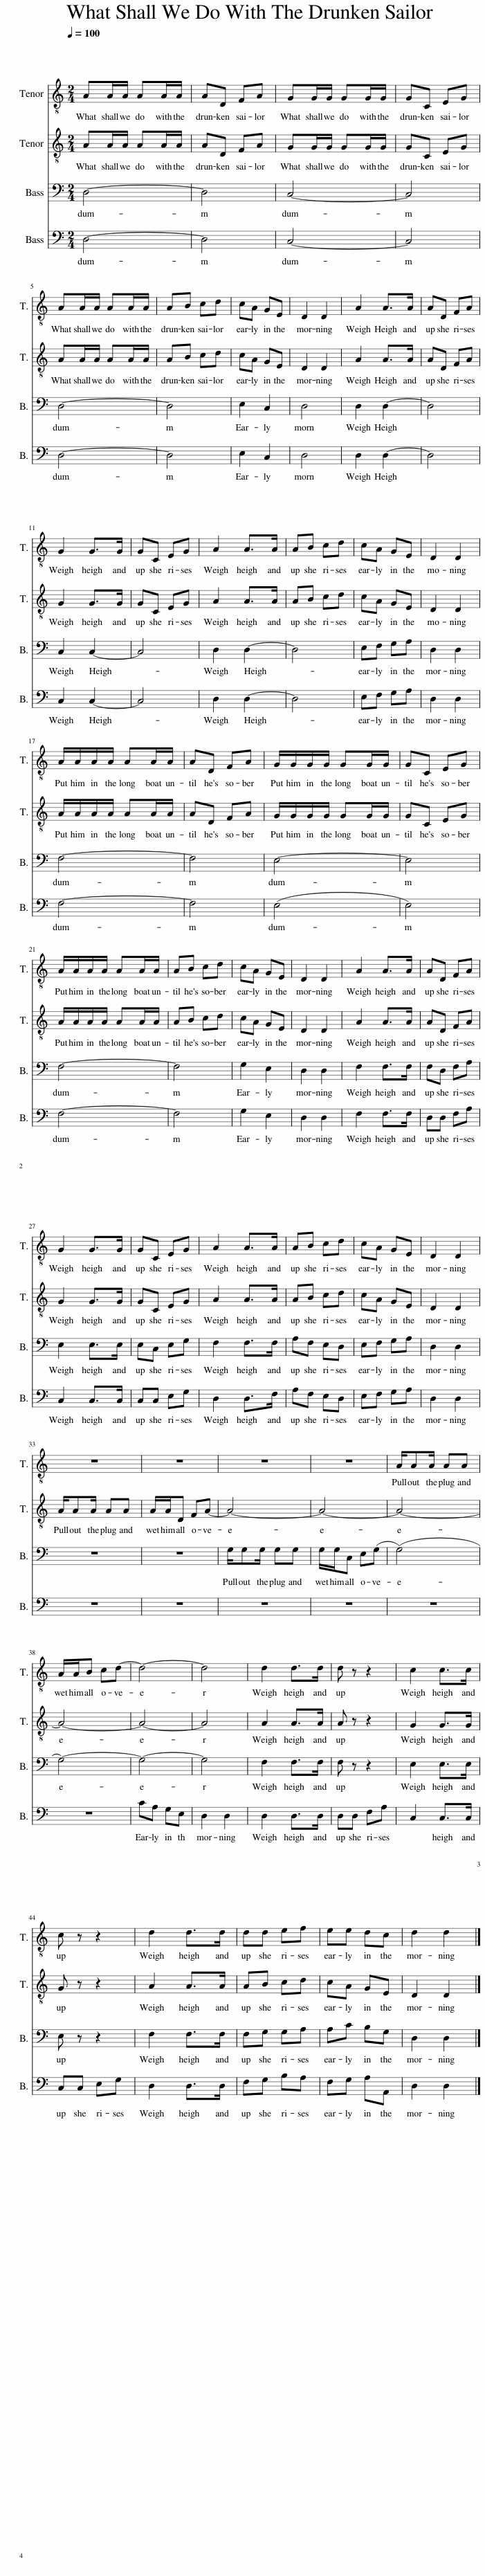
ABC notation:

X:1
%%score 1 2 3 4
L:1/8
Q:1/4=100
M:2/4
I:linebreak $
K:C
V:1 treble-8
V:2 treble-8
V:3 bass
V:4 bass
V:1
 AA/A/ AA/A/ | AD FA | GG/G/ GG/G/ | GC EG |$ AA/A/ AA/A/ | %5
 AB cd | cA GE | D2 D2 | A2 A>A | AD FA |$ %10
 G2 G>G | GC EG | A2 A>A | AB cd | cA GE | %15
 D2 D2 |$ A/A/A/A/ AA/A/ | AD FA | G/G/G/G/ GG/G/ | GC EG |$ %20
 A/A/A/A/ AA/A/ | AB cd | cA GE | D2 D2 | A2 A>A | %25
 AD FA |$ G2 G>G | GC EG | A2 A>A | AB cd | %30
 cA GE | D2 D2 |$ z4 | z4 | z4 | %35
 z4 | A/AA/ AA |$ A/A/B cd- | d4- | d4 | %40
 d2 d>d | d z z2 | c2 c>c |$ c z z2 | d2 d>d | %45
 dd ef | ee dc | d2 d2 |] %48
V:2
 AA/A/ AA/A/ | AD FA | GG/G/ GG/G/ | GC EG |$ AA/A/ AA/A/ | %5
 AB cd | cA GE | D2 D2 | A2 A>A | AD FA |$ %10
 G2 G>G | GC EG | A2 A>A | AB cd | cA GE | %15
 D2 D2 |$ A/A/A/A/ AA/A/ | AD FA | G/G/G/G/ GG/G/ | GC EG |$ %20
 A/A/A/A/ AA/A/ | AB cd | cA GE | D2 D2 | A2 A>A | %25
 AD FA |$ G2 G>G | GC EG | A2 A>A | AB cd | %30
 cA GE | D2 D2 |$ A/AA/ AA | A/A/D FA- | A4- | %35
 A4- | A4- |$ A4- | A4- | A4 | %40
 A2 A>A | A z z2 | G2 G>G |$ G z z2 | A2 A>A | %45
 AB cd | cA GE | D2 D2 |] %48
V:3
 D,4- | D,4 | C,4- | C,4 |$ D,4- | %5
 D,4 | E,2 C,2 | D,4 | D,2 D,2- | D,4 |$ %10
 C,2 C,2- | C,4 | D,2 D,2- | D,4 | E,F, G,A, | %15
 D,2 D,2 |$ F,4- | F,4 | E,4- | E,4 |$ %20
 F,4- | F,4 | G,2 E,2 | D,2 D,2 | F,2 F,>F, | %25
 F,D, F,A, |$ E,2 E,>E, | E,C, E,G, | F,2 F,>F, | A,F, E,D, | %30
 E,F, G,A, | D,2 D,2 |$ z4 | z4 | G,/G,G,/ G,G, | %35
 G,/G,/C, E,(G, | (G,4) |$ G,4-) | G,4- | G,4 | %40
 F,2 F,>F, | F, z z2 | E,2 E,>E, |$ E, z z2 | F,2 F,>F, | %45
 F,G, G,A, | A,C B,G, | D,2 D,2 |] %48
V:4
 D,4- | D,4 | C,4- | C,4 |$ D,4- | %5
 D,4 | E,2 C,2 | D,4 | D,2 D,2- | D,4 |$ %10
 C,2 C,2- | C,4 | D,2 D,2- | D,4 | E,F, G,A, | %15
 D,2 D,2 |$ F,4- | F,4 | (E,4 | E,4) |$ %20
 F,4- | F,4 | G,2 E,2 | D,2 D,2 | F,2 F,>F, | %25
 D,D, F,A, |$ C,2 C,>C, | C,C, E,G, | D,2 D,>F, | A,F, E,D, | %30
 E,F, G,A, | D,2 D,2 |$ z4 | z4 | z4 | %35
 z4 | z4 |$ z4 | CA, G,E, | D,2 D,2 | %40
 D,2 D,>D, | D,D, F,A, | C,2 C,>C, |$ C,C, E,G, | D,2 D,>D, | %45
 F,G, B,A, | F,G, A,A,, | D,2 D,2 |] %48
